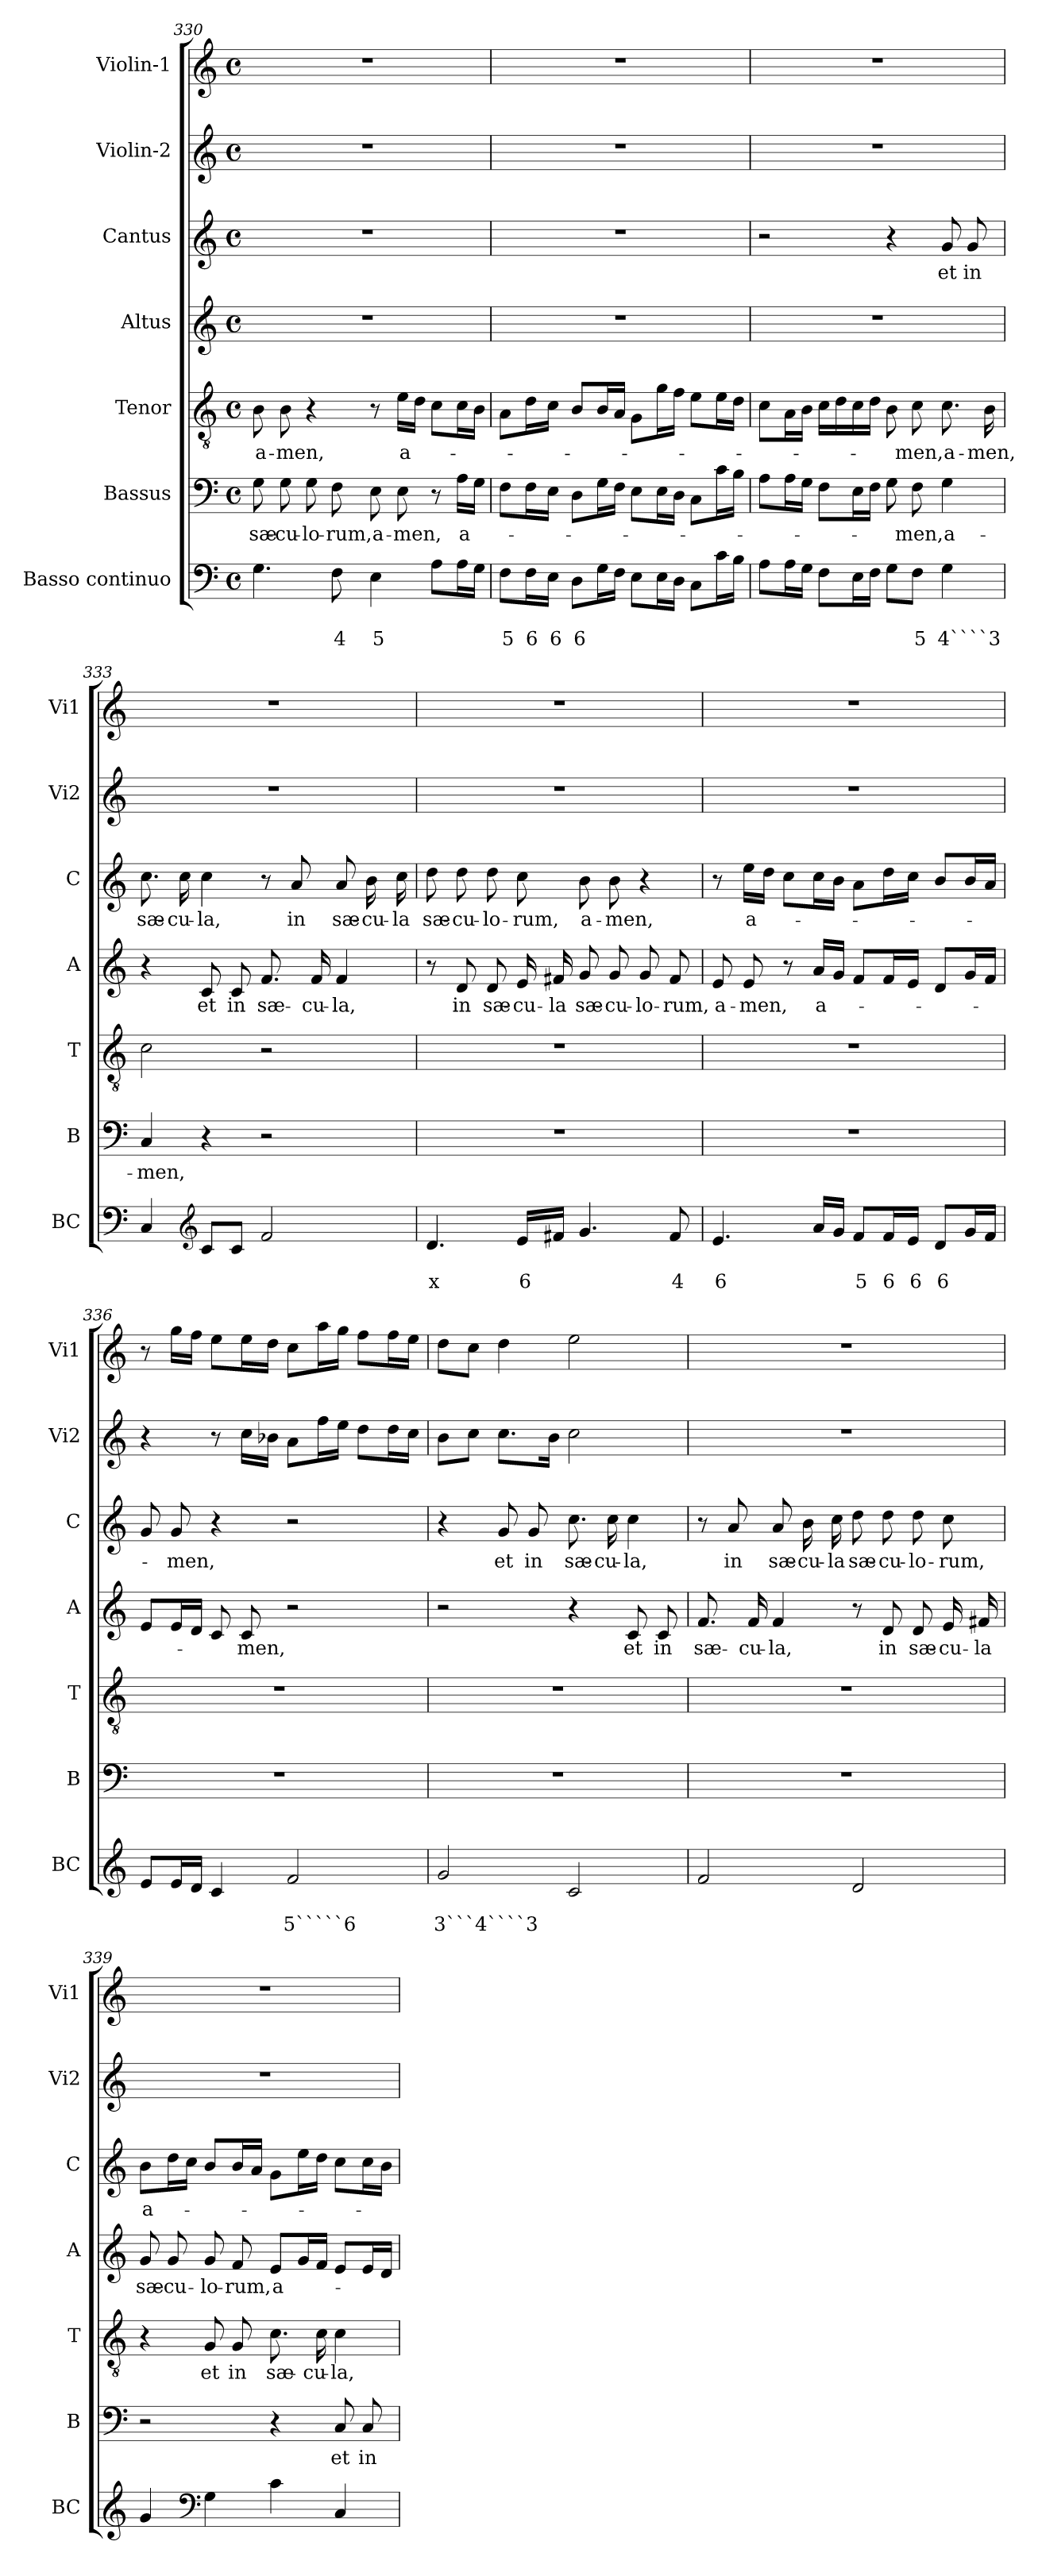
**kern	**text	**text	**kern	**text	**kern	**text	**kern	**text	**kern	**text	**kern	**kern
*part7	*part7	*part7	*part6	*part6	*part5	*part5	*part4	*part4	*part3	*part3	*part2	*part1
*staff7	*staff7	*staff7	*staff6	*staff6	*staff5	*staff5	*staff4	*staff4	*staff3	*staff3	*staff2	*staff1
*I"Basso continuo	*	*	*I"Bassus	*	*I"Tenor	*	*I"Altus	*	*I"Cantus	*	*I"Violin-2	*I"Violin-1
*I'BC	*	*	*I'B	*	*I'T	*	*I'A	*	*I'C	*	*I'Vi2	*I'Vi1
*clefF4	*	*	*clefF4	*	*clefGv2	*	*clefG2	*	*clefG2	*	*clefG2	*clefG2
*k[]	*	*	*k[]	*	*k[]	*	*k[]	*	*k[]	*	*k[]	*k[]
*C:	*	*	*C:	*	*C:	*	*C:	*	*C:	*	*C:	*C:
*M4/4	*	*	*M4/4	*	*M4/4	*	*M4/4	*	*M4/4	*	*M4/4	*M4/4
*met(c)	*	*	*met(c)	*	*met(c)	*	*met(c)	*	*met(c)	*	*met(c)	*met(c)
=330	=330	=330	=330	=330	=330	=330	=330	=330	=330	=330	=330	=330
!	!	!	!	!LO:LY:b	!	!LO:LY:b	!	!	!	!	!	!
4.G\	.	.	8G\	sæ-	8B\	a-	1r	.	1r	.	1r	1r
!	!	!	!	!LO:LY:b	!	!LO:LY:b	!	!	!	!	!	!
.	.	.	8G\	-cu-	8B\	-men,	.	.	.	.	.	.
!	!	!	!	!LO:LY:b	!	!	!	!	!	!	!	!
.	.	.	8G\	-lo-	4r	.	.	.	.	.	.	.
!	!	!LO:LY:b	!	!LO:LY:b	!	!	!	!	!	!	!	!
8F\	.	4	8F\	-rum,	.	.	.	.	.	.	.	.
!	!	!LO:LY:b	!	!LO:LY:b	!	!	!	!	!	!	!	!
4E\	.	5	8E\	a-	8r	.	.	.	.	.	.	.
!	!	!	!	!LO:LY:b	!	!LO:LY:b	!	!	!	!	!	!
.	.	.	8E\	-men,	16e\LL	a-	.	.	.	.	.	.
.	.	.	.	.	16d\JJ	.	.	.	.	.	.	.
8A\L	.	.	8r	.	8c\L	.	.	.	.	.	.	.
!	!	!	!	!LO:LY:b	!	!	!	!	!	!	!	!
16A\L	.	.	16A\LL	a-	16c\L	.	.	.	.	.	.	.
16G\JJ	.	.	16G\JJ	.	16B\JJ	.	.	.	.	.	.	.
=331	=331	=331	=331	=331	=331	=331	=331	=331	=331	=331	=331	=331
!	!	!LO:LY:b	!	!	!	!	!	!	!	!	!	!
8F\L	.	5	8F\L	.	8A\L	.	1r	.	1r	.	1r	1r
!	!	!LO:LY:b	!	!	!	!	!	!	!	!	!	!
16F\L	.	6	16F\L	.	16d\L	.	.	.	.	.	.	.
!	!	!LO:LY:b	!	!	!	!	!	!	!	!	!	!
16E\JJ	.	6	16E\JJ	.	16c\JJ	.	.	.	.	.	.	.
!	!	!LO:LY:b	!	!	!	!	!	!	!	!	!	!
8D\L	.	6	8D\L	.	8B/L	.	.	.	.	.	.	.
16G\L	.	.	16G\L	.	16B/L	.	.	.	.	.	.	.
16F\JJ	.	.	16F\JJ	.	16A/JJ	.	.	.	.	.	.	.
8E\L	.	.	8E\L	.	8G\L	.	.	.	.	.	.	.
16E\L	.	.	16E\L	.	16g\L	.	.	.	.	.	.	.
16D\JJ	.	.	16D\JJ	.	16f\JJ	.	.	.	.	.	.	.
8C\L	.	.	8C\L	.	8e\L	.	.	.	.	.	.	.
16c\L	.	.	16c\L	.	16e\L	.	.	.	.	.	.	.
16B\JJ	.	.	16B\JJ	.	16d\JJ	.	.	.	.	.	.	.
!!LO:LB:g=z
=332	=332	=332	=332	=332	=332	=332	=332	=332	=332	=332	=332	=332
8A\L	.	.	8A\L	.	8c\L	.	1r	.	2r	.	1r	1r
16A\L	.	.	16A\L	.	16A\L	.	.	.	.	.	.	.
16G\JJ	.	.	16G\JJ	.	16B\JJ	.	.	.	.	.	.	.
8F\L	.	.	8F\L	.	16c\LL	.	.	.	.	.	.	.
.	.	.	.	.	16d\	.	.	.	.	.	.	.
16E\L	.	.	16E\L	.	16c\	.	.	.	.	.	.	.
16F\JJ	.	.	16F\JJ	.	16d\JJ	.	.	.	.	.	.	.
8G\L	.	.	8G\	.	8B\	.	.	.	4r	.	.	.
!	!	!LO:LY:b	!	!LO:LY:b	!	!LO:LY:b	!	!	!	!	!	!
8F\J	.	5	8F\	-men,	8c\	-men,	.	.	.	.	.	.
!	!	!LO:LY:b	!	!LO:LY:b	!	!LO:LY:b	!	!	!	!LO:LY:b	!	!
4G\	.	4````3	4G\	a-	8.c\	a-	.	.	8g/	et	.	.
!	!	!	!	!	!	!	!	!	!	!LO:LY:b	!	!
.	.	.	.	.	.	.	.	.	8g/	in	.	.
!	!	!	!	!	!	!LO:LY:b	!	!	!	!	!	!
.	.	.	.	.	16B\	-men,	.	.	.	.	.	.
=333	=333	=333	=333	=333	=333	=333	=333	=333	=333	=333	=333	=333
!	!	!	!	!LO:LY:b	!	!	!	!	!	!LO:LY:b	!	!
4C/	.	.	4C/	-men,	2c\	.	4r	.	8.cc\	sæ-	1r	1r
!	!	!	!	!	!	!	!	!	!	!LO:LY:b	!	!
.	.	.	.	.	.	.	.	.	16cc\	-cu-	.	.
*clefG2	*	*	*	*	*	*	*	*	*	*	*	*
!	!	!	!	!	!	!	!	!LO:LY:b	!	!LO:LY:b	!	!
8c/L	.	.	4r	.	.	.	8c/	et	4cc\	-la,	.	.
!	!	!	!	!	!	!	!	!LO:LY:b	!	!	!	!
8c/J	.	.	.	.	.	.	8c/	in	.	.	.	.
!	!	!	!	!	!	!	!	!LO:LY:b	!	!	!	!
2f/	.	.	2r	.	2r	.	8.f/	sæ-	8r	.	.	.
!	!	!	!	!	!	!	!	!	!	!LO:LY:b	!	!
.	.	.	.	.	.	.	.	.	8a/	in	.	.
!	!	!	!	!	!	!	!	!LO:LY:b	!	!	!	!
.	.	.	.	.	.	.	16f/	-cu-	.	.	.	.
!	!	!	!	!	!	!	!	!LO:LY:b	!	!LO:LY:b	!	!
.	.	.	.	.	.	.	4f/	-la,	8a/	sæ-	.	.
!	!	!	!	!	!	!	!	!	!	!LO:LY:b	!	!
.	.	.	.	.	.	.	.	.	16b\	-cu-	.	.
!	!	!	!	!	!	!	!	!	!	!LO:LY:b	!	!
.	.	.	.	.	.	.	.	.	16cc\	-la	.	.
=334	=334	=334	=334	=334	=334	=334	=334	=334	=334	=334	=334	=334
!	!	!LO:LY:b	!	!	!	!	!	!	!	!LO:LY:b	!	!
4.d/	.	x	1r	.	1r	.	8r	.	8dd\	sæ-	1r	1r
!	!	!	!	!	!	!	!	!LO:LY:b	!	!LO:LY:b	!	!
.	.	.	.	.	.	.	8d/	in	8dd\	-cu-	.	.
!	!	!	!	!	!	!	!	!LO:LY:b	!	!LO:LY:b	!	!
.	.	.	.	.	.	.	8d/	sæ-	8dd\	-lo-	.	.
!	!	!LO:LY:b	!	!	!	!	!	!LO:LY:b	!	!LO:LY:b	!	!
16e/LL	.	6	.	.	.	.	16e/	-cu-	8cc\	-rum,	.	.
!	!	!	!	!	!	!	!	!LO:LY:b	!	!	!	!
16f#X/JJ	.	.	.	.	.	.	16f#X/	-la	.	.	.	.
!	!	!	!	!	!	!	!	!LO:LY:b	!	!LO:LY:b	!	!
4.g/	.	.	.	.	.	.	8g/	sæ-	8b\	a-	.	.
!	!	!	!	!	!	!	!	!LO:LY:b	!	!LO:LY:b	!	!
.	.	.	.	.	.	.	8g/	-cu-	8b\	-men,	.	.
!	!	!	!	!	!	!	!	!LO:LY:b	!	!	!	!
.	.	.	.	.	.	.	8g/	-lo-	4r	.	.	.
!	!	!LO:LY:b	!	!	!	!	!	!LO:LY:b	!	!	!	!
8f#/	.	4	.	.	.	.	8f#/	-rum,	.	.	.	.
=335	=335	=335	=335	=335	=335	=335	=335	=335	=335	=335	=335	=335
!	!	!LO:LY:b	!	!	!	!	!	!LO:LY:b	!	!	!	!
4.e/	.	6	1r	.	1r	.	8e/	a-	8r	.	1r	1r
!	!	!	!	!	!	!	!	!LO:LY:b	!	!LO:LY:b	!	!
.	.	.	.	.	.	.	8e/	-men,	16ee\LL	a-	.	.
.	.	.	.	.	.	.	.	.	16dd\JJ	.	.	.
.	.	.	.	.	.	.	8r	.	8cc\L	.	.	.
!	!	!	!	!	!	!	!	!LO:LY:b	!	!	!	!
16a/LL	.	.	.	.	.	.	16a/LL	a-	16cc\L	.	.	.
16g/JJ	.	.	.	.	.	.	16g/JJ	.	16b\JJ	.	.	.
!	!	!LO:LY:b	!	!	!	!	!	!	!	!	!	!
8f/L	.	5	.	.	.	.	8f/L	.	8a\L	.	.	.
!	!	!LO:LY:b	!	!	!	!	!	!	!	!	!	!
16f/L	.	6	.	.	.	.	16f/L	.	16dd\L	.	.	.
!	!	!LO:LY:b	!	!	!	!	!	!	!	!	!	!
16e/JJ	.	6	.	.	.	.	16e/JJ	.	16cc\JJ	.	.	.
!	!	!LO:LY:b	!	!	!	!	!	!	!	!	!	!
8d/L	.	6	.	.	.	.	8d/L	.	8b/L	.	.	.
16g/L	.	.	.	.	.	.	16g/L	.	16b/L	.	.	.
16f/JJ	.	.	.	.	.	.	16f/JJ	.	16a/JJ	.	.	.
!!LO:PB:g=z
=336	=336	=336	=336	=336	=336	=336	=336	=336	=336	=336	=336	=336
8e/L	.	.	1r	.	1r	.	8e/L	.	8g/	.	4r	8r
!	!	!	!	!	!	!	!	!	!	!LO:LY:b	!	!
16e/L	.	.	.	.	.	.	16e/L	.	8g/	-men,	.	16gg\LL
16d/JJ	.	.	.	.	.	.	16d/JJ	.	.	.	.	16ff\JJ
4c/	.	.	.	.	.	.	8c/	.	4r	.	8r	8ee\L
!	!	!	!	!	!	!	!	!LO:LY:b	!	!	!	!
.	.	.	.	.	.	.	8c/	-men,	.	.	16cc\LL	16ee\L
.	.	.	.	.	.	.	.	.	.	.	16b-X\JJ	16dd\JJ
!	!	!LO:LY:b	!	!	!	!	!	!	!	!	!	!
2f/	.	5`````6	.	.	.	.	2r	.	2r	.	8a\L	8cc\L
.	.	.	.	.	.	.	.	.	.	.	16ff\L	16aa\L
.	.	.	.	.	.	.	.	.	.	.	16ee\JJ	16gg\JJ
.	.	.	.	.	.	.	.	.	.	.	8dd\L	8ff\L
.	.	.	.	.	.	.	.	.	.	.	16dd\L	16ff\L
.	.	.	.	.	.	.	.	.	.	.	16cc\JJ	16ee\JJ
=337	=337	=337	=337	=337	=337	=337	=337	=337	=337	=337	=337	=337
!	!	!LO:LY:b	!	!	!	!	!	!	!	!	!	!
2g/	.	3```4````3	1r	.	1r	.	2r	.	4r	.	8b\L	8dd\L
.	.	.	.	.	.	.	.	.	.	.	8cc\J	8cc\J
!	!	!	!	!	!	!	!	!	!	!LO:LY:b	!	!
.	.	.	.	.	.	.	.	.	8g/	et	8.cc\L	4dd\
!	!	!	!	!	!	!	!	!	!	!LO:LY:b	!	!
.	.	.	.	.	.	.	.	.	8g/	in	.	.
.	.	.	.	.	.	.	.	.	.	.	16b\Jk	.
!	!	!	!	!	!	!	!	!	!	!LO:LY:b	!	!
2c/	.	.	.	.	.	.	4r	.	8.cc\	sæ-	2cc\	2ee\
!	!	!	!	!	!	!	!	!	!	!LO:LY:b	!	!
.	.	.	.	.	.	.	.	.	16cc\	-cu-	.	.
!	!	!	!	!	!	!	!	!LO:LY:b	!	!LO:LY:b	!	!
.	.	.	.	.	.	.	8c/	et	4cc\	-la,	.	.
!	!	!	!	!	!	!	!	!LO:LY:b	!	!	!	!
.	.	.	.	.	.	.	8c/	in	.	.	.	.
=338	=338	=338	=338	=338	=338	=338	=338	=338	=338	=338	=338	=338
!	!	!	!	!	!	!	!	!LO:LY:b	!	!	!	!
2f/	.	.	1r	.	1r	.	8.f/	sæ-	8r	.	1r	1r
!	!	!	!	!	!	!	!	!	!	!LO:LY:b	!	!
.	.	.	.	.	.	.	.	.	8a/	in	.	.
!	!	!	!	!	!	!	!	!LO:LY:b	!	!	!	!
.	.	.	.	.	.	.	16f/	-cu-	.	.	.	.
!	!	!	!	!	!	!	!	!LO:LY:b	!	!LO:LY:b	!	!
.	.	.	.	.	.	.	4f/	-la,	8a/	sæ-	.	.
!	!	!	!	!	!	!	!	!	!	!LO:LY:b	!	!
.	.	.	.	.	.	.	.	.	16b\	-cu-	.	.
!	!	!	!	!	!	!	!	!	!	!LO:LY:b	!	!
.	.	.	.	.	.	.	.	.	16cc\	-la	.	.
!	!	!	!	!	!	!	!	!	!	!LO:LY:b	!	!
2d/	.	.	.	.	.	.	8r	.	8dd\	sæ-	.	.
!	!	!	!	!	!	!	!	!LO:LY:b	!	!LO:LY:b	!	!
.	.	.	.	.	.	.	8d/	in	8dd\	-cu-	.	.
!	!	!	!	!	!	!	!	!LO:LY:b	!	!LO:LY:b	!	!
.	.	.	.	.	.	.	8d/	sæ-	8dd\	-lo-	.	.
!	!	!	!	!	!	!	!	!LO:LY:b	!	!LO:LY:b	!	!
.	.	.	.	.	.	.	16e/	-cu-	8cc\	-rum,	.	.
!	!	!	!	!	!	!	!	!LO:LY:b	!	!	!	!
.	.	.	.	.	.	.	16f#X/	-la	.	.	.	.
=339	=339	=339	=339	=339	=339	=339	=339	=339	=339	=339	=339	=339
!	!	!	!	!	!	!	!	!LO:LY:b	!	!LO:LY:b	!	!
4g/	.	.	2r	.	4r	.	8g/	sæ-	8b\L	a-	1r	1r
!	!	!	!	!	!	!	!	!LO:LY:b	!	!	!	!
.	.	.	.	.	.	.	8g/	-cu-	16dd\L	.	.	.
.	.	.	.	.	.	.	.	.	16cc\JJ	.	.	.
*clefF4	*	*	*	*	*	*	*	*	*	*	*	*
!	!	!	!	!	!	!LO:LY:b	!	!LO:LY:b	!	!	!	!
4G\	.	.	.	.	8G/	et	8g/	-lo-	8b/L	.	.	.
!	!	!	!	!	!	!LO:LY:b	!	!LO:LY:b	!	!	!	!
.	.	.	.	.	8G/	in	8f/	-rum,	16b/L	.	.	.
.	.	.	.	.	.	.	.	.	16a/JJ	.	.	.
!	!	!	!	!	!	!LO:LY:b	!	!LO:LY:b	!	!	!	!
4c\	.	.	4r	.	8.c\	sæ-	8e/L	a-	8g\L	.	.	.
.	.	.	.	.	.	.	16g/L	.	16ee\L	.	.	.
!	!	!	!	!	!	!LO:LY:b	!	!	!	!	!	!
.	.	.	.	.	16c\	-cu-	16f/JJ	.	16dd\JJ	.	.	.
!	!	!	!	!LO:LY:b	!	!LO:LY:b	!	!	!	!	!	!
4C/	.	.	8C/	et	4c\	-la,	8e/L	.	8cc\L	.	.	.
!	!	!	!	!LO:LY:b	!	!	!	!	!	!	!	!
.	.	.	8C/	in	.	.	16e/L	.	16cc\L	.	.	.
.	.	.	.	.	.	.	16d/JJ	.	16b\JJ	.	.	.
=	=	=	=	=	=	=	=	=	=	=	=	=
*-	*-	*-	*-	*-	*-	*-	*-	*-	*-	*-	*-	*-
